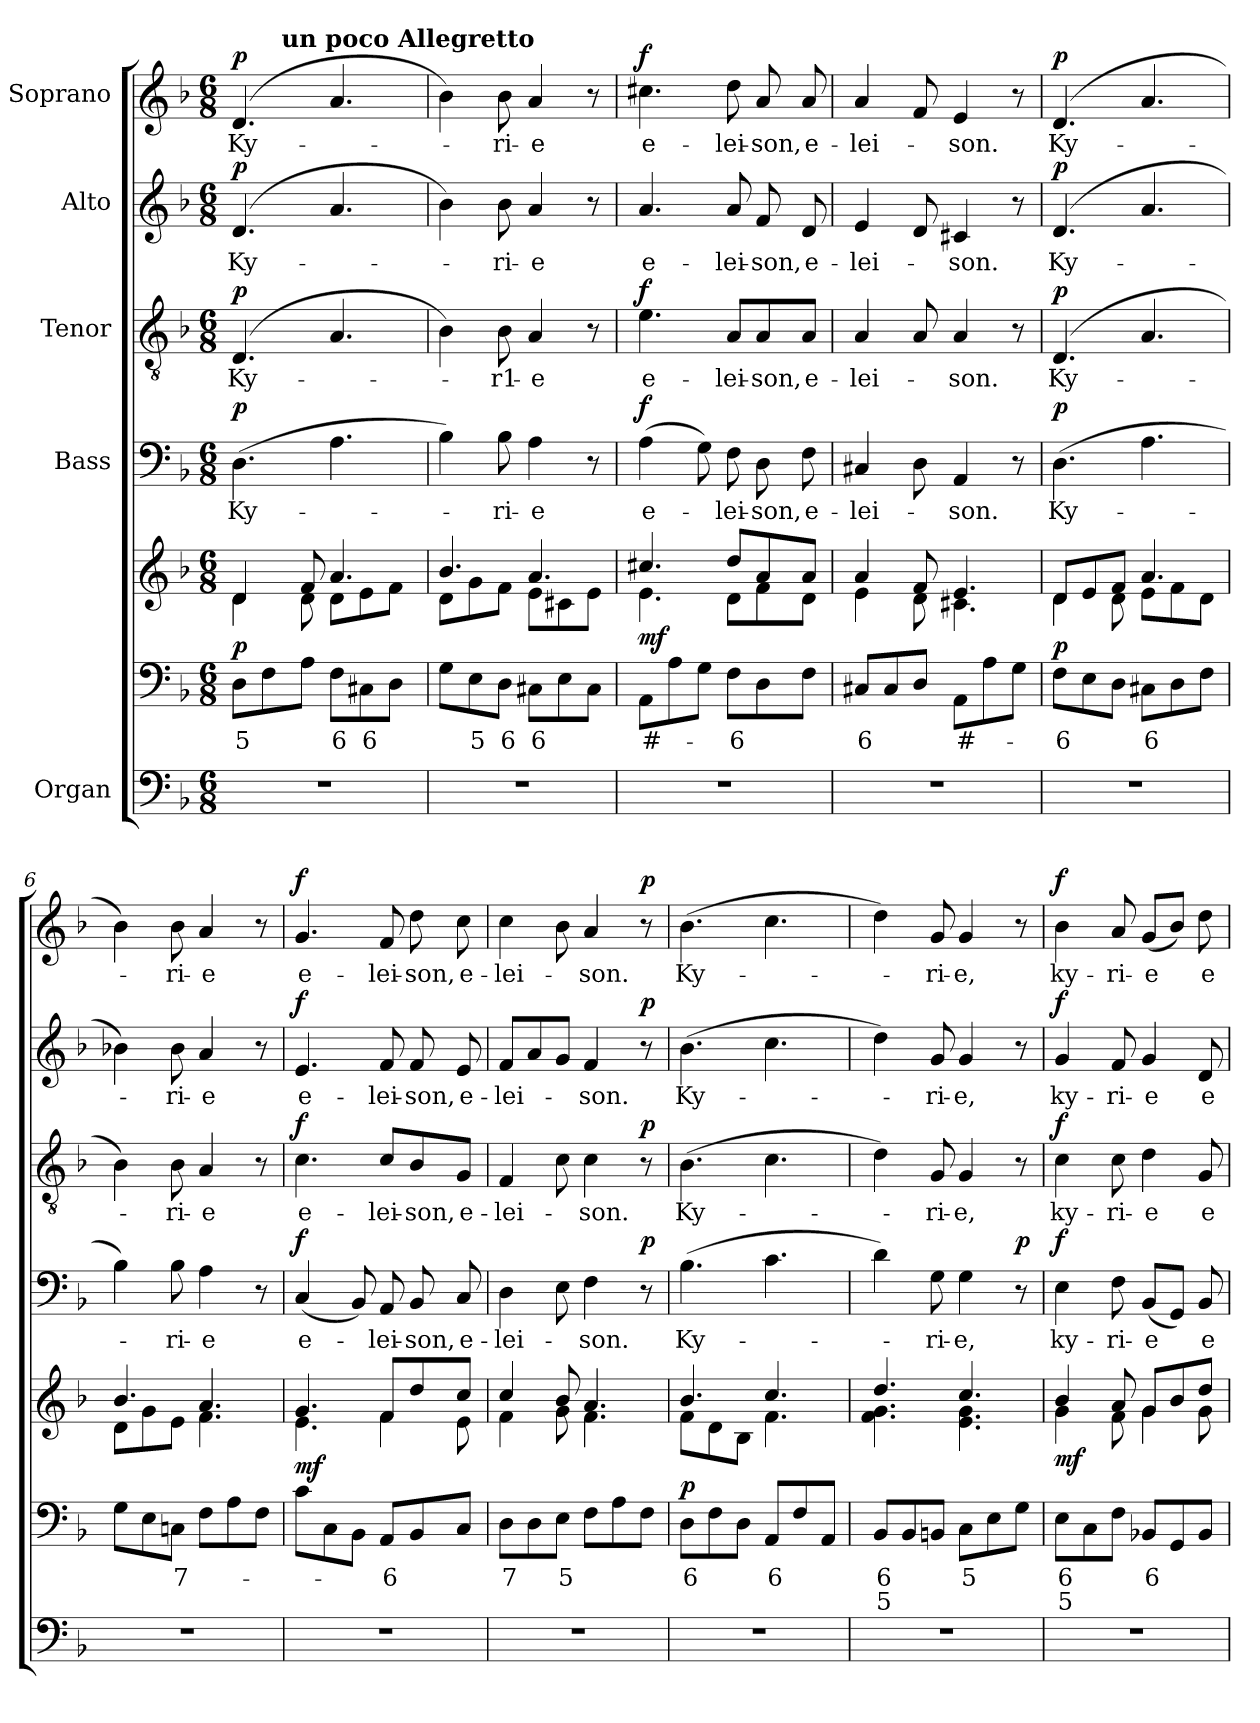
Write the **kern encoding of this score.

**kern	**kern	**text	**text	**kern	**dynam	**kern	**text	**dynam	**kern	**text	**dynam	**kern	**text	**dynam	**kern	**text	**dynam
*part5	*part5	*part5	*part5	*part5	*part5	*part4	*part4	*part4	*part3	*part3	*part3	*part2	*part2	*part2	*part1	*part1	*part1
*staff7	*staff6	*staff6	*staff6	*staff5	*staff5/6/7	*staff4	*staff4	*staff4	*staff3	*staff3	*staff3	*staff2	*staff2	*staff2	*staff1	*staff1	*staff1
*I"Organ	*	*	*	*	*	*I"Bass	*	*	*I"Tenor	*	*	*I"Alto	*	*	*I"Soprano	*	*
*stria5	*stria5	*	*	*stria5	*	*	*	*	*	*	*	*	*	*	*	*	*
*clefF4	*clefF4	*	*	*clefG2	*	*clefF4	*	*	*clefGv2	*	*	*clefG2	*	*	*clefG2	*	*
*k[b-]	*k[b-]	*	*	*k[b-]	*	*k[b-]	*	*	*k[b-]	*	*	*k[b-]	*	*	*k[b-]	*	*
*M6/8	*M6/8	*	*	*M6/8	*	*M6/8	*	*	*M6/8	*	*	*M6/8	*	*	*M6/8	*	*
=1	=1	=1	=1	=1	=1	=1	=1	=1	=1	=1	=1	=1	=1	=1	=1	=1	=1
!	!	!LO:LY:b	!	!	!LO:DY:a=2	!	!LO:LY:b	!LO:DY:a	!	!LO:LY:b	!LO:DY:a	!	!LO:LY:b	!LO:DY:a	!	!LO:LY:b	!LO:DY:a
*	*	*	*	*^	*	*	*	*	*	*	*	*	*	*	*^	*	*
2.r	8D\L	5	.	4d/	4d\	p	(4.D\	Ky-	p	(4.D/	Ky-	p	(4.d/	Ky-	p	(4.d/	8.ryy	Ky-	p
.	8F\	.	.	.	.	.	.	.	.	.	.	.	.	.	.	.	.	.	.
!	!	!	!	!	!	!	!	!	!	!	!	!	!	!	!	!	!LO:TX:a:B:t=un poco Allegretto	!	!
.	.	.	.	.	.	.	.	.	.	.	.	.	.	.	.	.	2ryy	.	.
.	8A\J	.	.	8f/	8d\	.	.	.	.	.	.	.	.	.	.	.	.	.	.
!	!	!LO:LY:b	!	!	!	!	!	!	!	!	!	!	!	!	!	!	!	!	!
.	8F\L	6	.	4.a/	8d\L	.	4.A\	.	.	4.A/	.	.	4.a/	.	.	4.a/	.	.	.
!	!	!LO:LY:b	!	!	!	!	!	!	!	!	!	!	!	!	!	!	!	!	!
.	8C#X\	6	.	.	8e\	.	.	.	.	.	.	.	.	.	.	.	.	.	.
.	8D\J	.	.	.	8f\J	.	.	.	.	.	.	.	.	.	.	.	.	.	.
.	.	.	.	.	.	.	.	.	.	.	.	.	.	.	.	.	16ryy	.	.
*	*	*	*	*	*	*	*	*	*	*	*	*	*	*	*	*v	*v	*	*
=2	=2	=2	=2	=2	=2	=2	=2	=2	=2	=2	=2	=2	=2	=2	=2	=2	=2	=2
2.r	8G\L	.	.	4.b-/	8d\L	.	4B-\)	.	.	4B-\)	.	.	4b-\)	.	.	4b-\)	.	.
!	!	!LO:LY:b	!	!	!	!	!	!	!	!	!	!	!	!	!	!	!	!
.	8E\	5	.	.	8g\	.	.	.	.	.	.	.	.	.	.	.	.	.
!	!	!LO:LY:b	!	!	!	!	!	!LO:LY:b	!	!	!LO:LY:b	!	!	!LO:LY:b	!	!	!LO:LY:b	!
.	8D\J	6	.	.	8f\J	.	8B-\	-ri-	.	8B-\	-r1-	.	8b-\	-ri-	.	8b-\	-ri-	.
!	!	!LO:LY:b	!	!	!	!	!	!LO:LY:b	!	!	!LO:LY:b	!	!	!LO:LY:b	!	!	!LO:LY:b	!
.	8C#X\L	6	.	4.a/	8e\L	.	4A\	-e	.	4A/	-e	.	4a/	-e	.	4a/	-e	.
.	8E\	.	.	.	8c#X\	.	.	.	.	.	.	.	.	.	.	.	.	.
.	8C#\J	.	.	.	8e\J	.	8r	.	.	8r	.	.	8r	.	.	8r	.	.
=3	=3	=3	=3	=3	=3	=3	=3	=3	=3	=3	=3	=3	=3	=3	=3	=3	=3	=3
!	!	!LO:LY:b	!	!	!	!LO:DY:b	!	!LO:LY:b	!LO:DY:a	!	!LO:LY:b	!LO:DY:a	!	!LO:LY:b	!	!	!LO:LY:b	!LO:DY:a
2.r	8AA\L	#-	.	4.cc#X/	4.e\	mf	(4A\	e-	f	4.e\	e-	f	4.a/	e-	.	4.cc#X\	e-	f
.	8A\	.	.	.	.	.	.	.	.	.	.	.	.	.	.	.	.	.
.	8G\J	.	.	.	.	.	8G\)	.	.	.	.	.	.	.	.	.	.	.
!	!	!LO:LY:b	!	!	!	!	!	!LO:LY:b	!	!	!LO:LY:b	!	!	!LO:LY:b	!	!	!LO:LY:b	!
.	8F\L	-6	.	8dd/L	8d\L	.	8F\	-lei-	.	8A/L	-lei-	.	8a/	-lei-	.	8dd\	-lei-	.
!	!	!	!	!	!	!	!	!LO:LY:b	!	!	!LO:LY:b	!	!	!LO:LY:b	!	!	!LO:LY:b	!
.	8D\	.	.	8a/	8f\	.	8D\	-son,	.	8A/	-son,	.	8f/	-son,	.	8a/	-son,	.
!	!	!	!	!	!	!	!	!LO:LY:b	!	!	!LO:LY:b	!	!	!LO:LY:b	!	!	!LO:LY:b	!
.	8F\J	.	.	8a/J	8d\J	.	8F\	e-	.	8A/J	e-	.	8d/	e-	.	8a/	e-	.
=4	=4	=4	=4	=4	=4	=4	=4	=4	=4	=4	=4	=4	=4	=4	=4	=4	=4	=4
!	!	!LO:LY:b	!	!	!	!	!	!LO:LY:b	!	!	!LO:LY:b	!	!	!LO:LY:b	!	!	!LO:LY:b	!
2.r	8C#X/L	6	.	4a/	4e\	.	4C#X/	-lei-	.	4A/	-lei-	.	4e/	-lei-	.	4a/	-lei-	.
.	8C#/	.	.	.	.	.	.	.	.	.	.	.	.	.	.	.	.	.
.	8D/J	.	.	8f/	8d\	.	8D\	.	.	8A/	.	.	8d/	.	.	8f/	.	.
!	!	!LO:LY:b	!	!	!	!	!	!LO:LY:b	!	!	!LO:LY:b	!	!	!LO:LY:b	!	!	!LO:LY:b	!
.	8AA\L	#-	.	4.e/	4.c#X\	.	4AA/	-son.	.	4A/	-son.	.	4c#X/	-son.	.	4e/	-son.	.
.	8A\	.	.	.	.	.	.	.	.	.	.	.	.	.	.	.	.	.
.	8G\J	.	.	.	.	.	8r	.	.	8r	.	.	8r	.	.	8r	.	.
=5	=5	=5	=5	=5	=5	=5	=5	=5	=5	=5	=5	=5	=5	=5	=5	=5	=5	=5
!	!	!LO:LY:b	!	!	!	!LO:DY:a=2	!	!LO:LY:b	!LO:DY:a	!	!LO:LY:b	!LO:DY:a	!	!LO:LY:b	!LO:DY:a	!	!LO:LY:b	!LO:DY:a
2.r	8F\L	-6	.	8d/L	4d\	p	(4.D\	Ky-	p	(4.D/	Ky-	p	(4.d/	Ky-	p	(4.d/	Ky-	p
.	8E\	.	.	8e/	.	.	.	.	.	.	.	.	.	.	.	.	.	.
.	8D\J	.	.	8f/J	8d\	.	.	.	.	.	.	.	.	.	.	.	.	.
!	!	!LO:LY:b	!	!	!	!	!	!	!	!	!	!	!	!	!	!	!	!
.	8C#X\L	6	.	4.a/	8e\L	.	4.A\	.	.	4.A/	.	.	4.a/	.	.	4.a/	.	.
.	8D\	.	.	.	8f\	.	.	.	.	.	.	.	.	.	.	.	.	.
.	8F\J	.	.	.	8d\J	.	.	.	.	.	.	.	.	.	.	.	.	.
=6	=6	=6	=6	=6	=6	=6	=6	=6	=6	=6	=6	=6	=6	=6	=6	=6	=6	=6
2.r	8G\L	.	.	4.b-/	8d\L	.	4B-\)	.	.	4B-\)	.	.	4b-X\)	.	.	4b-\)	.	.
.	8E\	.	.	.	8g\	.	.	.	.	.	.	.	.	.	.	.	.	.
!	!	!LO:LY:b	!	!	!	!	!	!LO:LY:b	!	!	!LO:LY:b	!	!	!LO:LY:b	!	!	!LO:LY:b	!
.	8Cn\J	7-	.	.	8e\J	.	8B-\	-ri-	.	8B-\	-ri-	.	8b-\	-ri-	.	8b-\	-ri-	.
!	!	!	!	!	!	!	!	!LO:LY:b	!	!	!LO:LY:b	!	!	!LO:LY:b	!	!	!LO:LY:b	!
.	8F\L	.	.	4.a/	4.f\	.	4A\	-e	.	4A/	-e	.	4a/	-e	.	4a/	-e	.
.	8A\	.	.	.	.	.	.	.	.	.	.	.	.	.	.	.	.	.
.	8F\J	.	.	.	.	.	8r	.	.	8r	.	.	8r	.	.	8r	.	.
!!LO:LB:g=z
=7	=7	=7	=7	=7	=7	=7	=7	=7	=7	=7	=7	=7	=7	=7	=7	=7	=7	=7
!	!	!	!	!	!	!LO:DY:b	!	!LO:LY:b	!LO:DY:a	!	!LO:LY:b	!LO:DY:a	!	!LO:LY:b	!LO:DY:a	!	!LO:LY:b	!LO:DY:a
2.r	8c\L	.	.	4.g/	4.e\	mf	(4C/	e-	f	4.c\	e-	f	4.e/	-e-	f	4.g/	e-	f
.	8C\	.	.	.	.	.	.	.	.	.	.	.	.	.	.	.	.	.
.	8BB-\J	.	.	.	.	.	8BB-/)	.	.	.	.	.	.	.	.	.	.	.
!	!	!LO:LY:b	!	!	!	!	!	!LO:LY:b	!	!	!LO:LY:b	!	!	!LO:LY:b	!	!	!LO:LY:b	!
.	8AA/L	-6	.	8f/L	4f\	.	8AA/	-lei-	.	8c/L	-lei-	.	8f/	-lei-	.	8f/	-lei-	.
!	!	!	!	!	!	!	!	!LO:LY:b	!	!	!LO:LY:b	!	!	!LO:LY:b	!	!	!LO:LY:b	!
.	8BB-/	.	.	8dd/	.	.	8BB-/	-son,	.	8B-/	-son,	.	8f/	-son,	.	8dd\	-son,	.
!	!	!	!	!	!	!	!	!LO:LY:b	!	!	!LO:LY:b	!	!	!LO:LY:b	!	!	!LO:LY:b	!
.	8C/J	.	.	8cc/J	8e\	.	8C/	e-	.	8G/J	e-	.	8e/	e-	.	8cc\	e-	.
=8	=8	=8	=8	=8	=8	=8	=8	=8	=8	=8	=8	=8	=8	=8	=8	=8	=8	=8
!	!	!LO:LY:b	!	!	!	!	!	!LO:LY:b	!	!	!LO:LY:b	!	!	!LO:LY:b	!	!	!LO:LY:b	!
2.r	8D\L	7	.	4cc/	4f\	.	4D\	-lei-	.	4F/	-lei-	.	8f/L	-lei-	.	4cc\	-lei-	.
.	8D\	.	.	.	.	.	.	.	.	.	.	.	8a/	.	.	.	.	.
!	!	!LO:LY:b	!	!	!	!	!	!	!	!	!	!	!	!	!	!	!	!
.	8E\J	5	.	8b-/	8g\	.	8E\	.	.	8c\	.	.	8g/J	.	.	8b-\	.	.
!	!	!	!	!	!	!	!	!LO:LY:b	!	!	!LO:LY:b	!	!	!LO:LY:b	!	!	!LO:LY:b	!
.	8F\L	.	.	4.a/	4.f\	.	4F\	-son.	.	4c\	-son.	.	4f/	-son.	.	4a/	-son.	.
.	8A\	.	.	.	.	.	.	.	.	.	.	.	.	.	.	.	.	.
!	!	!	!	!	!	!	!	!	!LO:DY:a	!	!	!LO:DY:a	!	!	!LO:DY:a	!	!	!LO:DY:a
.	8F\J	.	.	.	.	.	8r	.	p	8r	.	p	8r	.	p	8r	.	p
=9	=9	=9	=9	=9	=9	=9	=9	=9	=9	=9	=9	=9	=9	=9	=9	=9	=9	=9
!	!	!LO:LY:b	!	!	!	!LO:DY:a=2	!	!LO:LY:b	!	!	!LO:LY:b	!	!	!LO:LY:b	!	!	!LO:LY:b	!
2.r	8D\L	6	.	4.b-/	8f\L	p	(4.B-\	Ky-	.	(4.B-\	Ky-	.	(4.b-\	Ky-	.	(4.b-\	Ky-	.
.	8F\	.	.	.	8d\	.	.	.	.	.	.	.	.	.	.	.	.	.
.	8D\J	.	.	.	8B-\J	.	.	.	.	.	.	.	.	.	.	.	.	.
!	!	!LO:LY:b	!	!	!	!	!	!	!	!	!	!	!	!	!	!	!	!
.	8AA/L	6	.	4.cc/	4.f\	.	4.c\	.	.	4.c\	.	.	4.cc\	.	.	4.cc\	.	.
.	8F/	.	.	.	.	.	.	.	.	.	.	.	.	.	.	.	.	.
.	8AA/J	.	.	.	.	.	.	.	.	.	.	.	.	.	.	.	.	.
=10	=10	=10	=10	=10	=10	=10	=10	=10	=10	=10	=10	=10	=10	=10	=10	=10	=10	=10
!	!	!LO:LY:b	!LO:LY:b	!	!	!	!	!	!	!	!	!	!	!	!	!	!	!
2.r	8BB-/L	6	5	4.dd/	4.f\ 4.g\	.	4d\)	.	.	4d\)	.	.	4dd\)	.	.	4dd\)	.	.
.	8BB-/	.	.	.	.	.	.	.	.	.	.	.	.	.	.	.	.	.
!	!	!	!	!	!	!	!	!LO:LY:b	!	!	!LO:LY:b	!	!	!LO:LY:b	!	!	!LO:LY:b	!
.	8BBn/J	.	.	.	.	.	8G\	-ri-	.	8G/	-ri-	.	8g/	-ri-	.	8g/	-ri-	.
!	!	!LO:LY:b	!	!	!	!	!	!LO:LY:b	!	!	!LO:LY:b	!	!	!LO:LY:b	!	!	!LO:LY:b	!
.	8C\L	5	.	4.cc/	4.e\ 4.g\	.	4G\	-e,	.	4G/	-e,	.	4g/	-e,	.	4g/	-e,	.
.	8E\	.	.	.	.	.	.	.	.	.	.	.	.	.	.	.	.	.
!	!	!	!	!	!	!	!	!	!LO:DY:a	!	!	!	!	!	!	!	!	!
.	8G\J	.	.	.	.	.	8r	.	p	8r	.	.	8r	.	.	8r	.	.
=11	=11	=11	=11	=11	=11	=11	=11	=11	=11	=11	=11	=11	=11	=11	=11	=11	=11	=11
!	!	!LO:LY:b	!LO:LY:b	!	!	!LO:DY:b	!	!LO:LY:b	!LO:DY:a	!	!LO:LY:b	!LO:DY:a	!	!LO:LY:b	!LO:DY:a	!	!LO:LY:b	!LO:DY:a
2.r	8E\L	6	5	4b-/	4g\	mf	4E\	ky-	f	4c\	ky-	f	4g/	ky-	f	4b-\	ky-	f
.	8C\	.	.	.	.	.	.	.	.	.	.	.	.	.	.	.	.	.
!	!	!	!	!	!	!	!	!LO:LY:b	!	!	!LO:LY:b	!	!	!LO:LY:b	!	!	!LO:LY:b	!
.	8F\J	.	.	8a/	8f\	.	8F\	-ri-	.	8c\	-ri-	.	8f/	-ri-	.	8a/	-ri-	.
!	!	!LO:LY:b	!	!	!	!	!	!LO:LY:b	!	!	!LO:LY:b	!	!	!LO:LY:b	!	!	!LO:LY:b	!
.	8BB-X/L	6	.	8g/L	4g\	.	(8BB-/L	-e	.	4d\	-e	.	4g/	-e	.	(8g/L	-e	.
.	8GG/	.	.	8b-/	.	.	8GG/J)	.	.	.	.	.	.	.	.	8b-/J)	.	.
!	!	!	!	!	!	!	!	!LO:LY:b	!	!	!LO:LY:b	!	!	!LO:LY:b	!	!	!LO:LY:b	!
.	8BB-/J	.	.	8dd/J	8g\	.	8BB-/	e-	.	8G/	e-	.	8d/	e-	.	8dd\	e-	.
*	*	*	*	*v	*v	*	*	*	*	*	*	*	*	*	*	*	*	*
=	=	=	=	=	=	=	=	=	=	=	=	=	=	=	=	=	=
*-	*-	*-	*-	*-	*-	*-	*-	*-	*-	*-	*-	*-	*-	*-	*-	*-	*-
